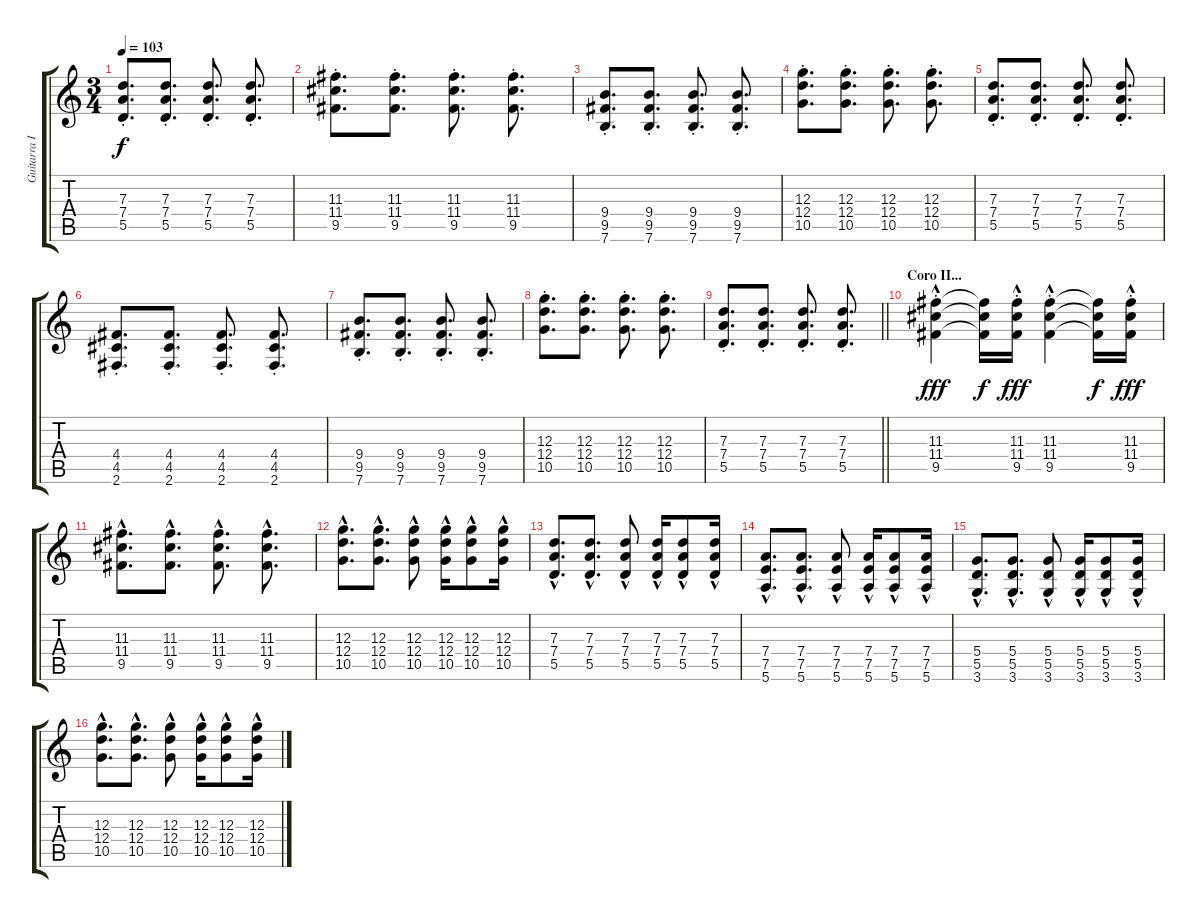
\track ("Guitarra II" "Guitarra I") {instrument distortionguitar}
\staff {score tabs}
\tuning (E4 B3 G3 D3 A2 E2) {hide}
\ts (3 4)
\tempo 103
\clef g2
\ks c
(7.3{st} 7.4{st} 5.5{st}).8{d dy f} (7.3{st} 7.4{st} 5.5{st}).8{d} (7.3{st} 7.4{st} 5.5{st}).8{d} (7.3{st} 7.4{st} 5.5{st}).8{d} |
(11.3{st} 11.4{st} 9.5{st}).8{d} (11.3{st} 11.4{st} 9.5{st}).8{d} (11.3{st} 11.4{st} 9.5{st}).8{d} (11.3{st} 11.4{st} 9.5{st}).8{d} |
(9.4{st} 9.5{st} 7.6{st}).8{d} (9.4{st} 9.5{st} 7.6{st}).8{d} (9.4{st} 9.5{st} 7.6{st}).8{d} (9.4{st} 9.5{st} 7.6{st}).8{d} |
(12.3{st} 12.4{st} 10.5{st}).8{d} (12.3{st} 12.4{st} 10.5{st}).8{d} (12.3{st} 12.4{st} 10.5{st}).8{d} (12.3{st} 12.4{st} 10.5{st}).8{d} |
(7.3{st} 7.4{st} 5.5{st}).8{d} (7.3{st} 7.4{st} 5.5{st}).8{d} (7.3{st} 7.4{st} 5.5{st}).8{d} (7.3{st} 7.4{st} 5.5{st}).8{d} |
(4.4{st} 4.5{st} 2.6{st}).8{d} (4.4{st} 4.5{st} 2.6{st}).8{d} (4.4{st} 4.5{st} 2.6{st}).8{d} (4.4{st} 4.5{st} 2.6{st}).8{d} |
(9.4{st} 9.5{st} 7.6{st}).8{d} (9.4{st} 9.5{st} 7.6{st}).8{d} (9.4{st} 9.5{st} 7.6{st}).8{d} (9.4{st} 9.5{st} 7.6{st}).8{d} |
(12.3{st} 12.4{st} 10.5{st}).8{d} (12.3{st} 12.4{st} 10.5{st}).8{d} (12.3{st} 12.4{st} 10.5{st}).8{d} (12.3{st} 12.4{st} 10.5{st}).8{d} |
\barLineRight lightlight
(7.3{st} 7.4{st} 5.5{st}).8{d} (7.3{st} 7.4{st} 5.5{st}).8{d} (7.3{st} 7.4{st} 5.5{st}).8{d} (7.3{st} 7.4{st} 5.5{st}).8{d} |
\section ("" "Coro II...")
(11.3{hac st} 11.4{hac st} 9.5{hac st}).4{dy fff} (11.3{t} 11.4{t} 9.5{t}).16{dy f} (11.3{hac st} 11.4{hac st} 9.5{hac st}).16{dy fff} (11.3{hac st} 11.4{hac st} 9.5{hac st}).4 (11.3{t} 11.4{t} 9.5{t}).16{dy f} (11.3{hac st} 11.4{hac st} 9.5{hac st}).16{dy fff} |
(11.3{hac} 11.4{hac} 9.5{hac}).8{d} (11.3{hac} 11.4{hac} 9.5{hac}).8{d} (11.3{hac} 11.4{hac} 9.5{hac}).8{d} (11.3{hac} 11.4{hac} 9.5{hac}).8{d} |
(12.3{hac} 12.4{hac} 10.5{hac}).8{d} (12.3{hac} 12.4{hac} 10.5{hac}).8{d} (12.3{hac} 12.4{hac} 10.5{hac}).8 (12.3{hac} 12.4{hac} 10.5{hac}).16 (12.3{hac} 12.4{hac} 10.5{hac}).8 (12.3{hac} 12.4{hac} 10.5{hac}).16 |
(7.3{hac} 7.4{hac} 5.5{hac}).8{d} (7.3{hac} 7.4{hac} 5.5{hac}).8{d} (7.3{hac} 7.4{hac} 5.5{hac}).8 (7.3{hac} 7.4{hac} 5.5{hac}).16 (7.3{hac} 7.4{hac} 5.5{hac}).8 (7.3{hac} 7.4{hac} 5.5{hac}).16 |
(7.4{hac} 7.5{hac} 5.6{hac}).8{d} (7.4{hac} 7.5{hac} 5.6{hac}).8{d} (7.4{hac} 7.5{hac} 5.6{hac}).8 (7.4{hac} 7.5{hac} 5.6{hac}).16 (7.4{hac} 7.5{hac} 5.6{hac}).8 (7.4{hac} 7.5{hac} 5.6{hac}).16 |
(5.4{hac} 5.5{hac} 3.6{hac}).8{d} (5.4{hac} 5.5{hac} 3.6{hac}).8{d} (5.4{hac} 5.5{hac} 3.6{hac}).8 (5.4{hac} 5.5{hac} 3.6{hac}).16 (5.4{hac} 5.5{hac} 3.6{hac}).8 (5.4{hac} 5.5{hac} 3.6{hac}).16 |
(12.3{hac} 12.4{hac} 10.5{hac}).8{d} (12.3{hac} 12.4{hac} 10.5{hac}).8{d} (12.3{hac} 12.4{hac} 10.5{hac}).8 (12.3{hac} 12.4{hac} 10.5{hac}).16 (12.3{hac} 12.4{hac} 10.5{hac}).8 (12.3{hac} 12.4{hac} 10.5{hac}).16
